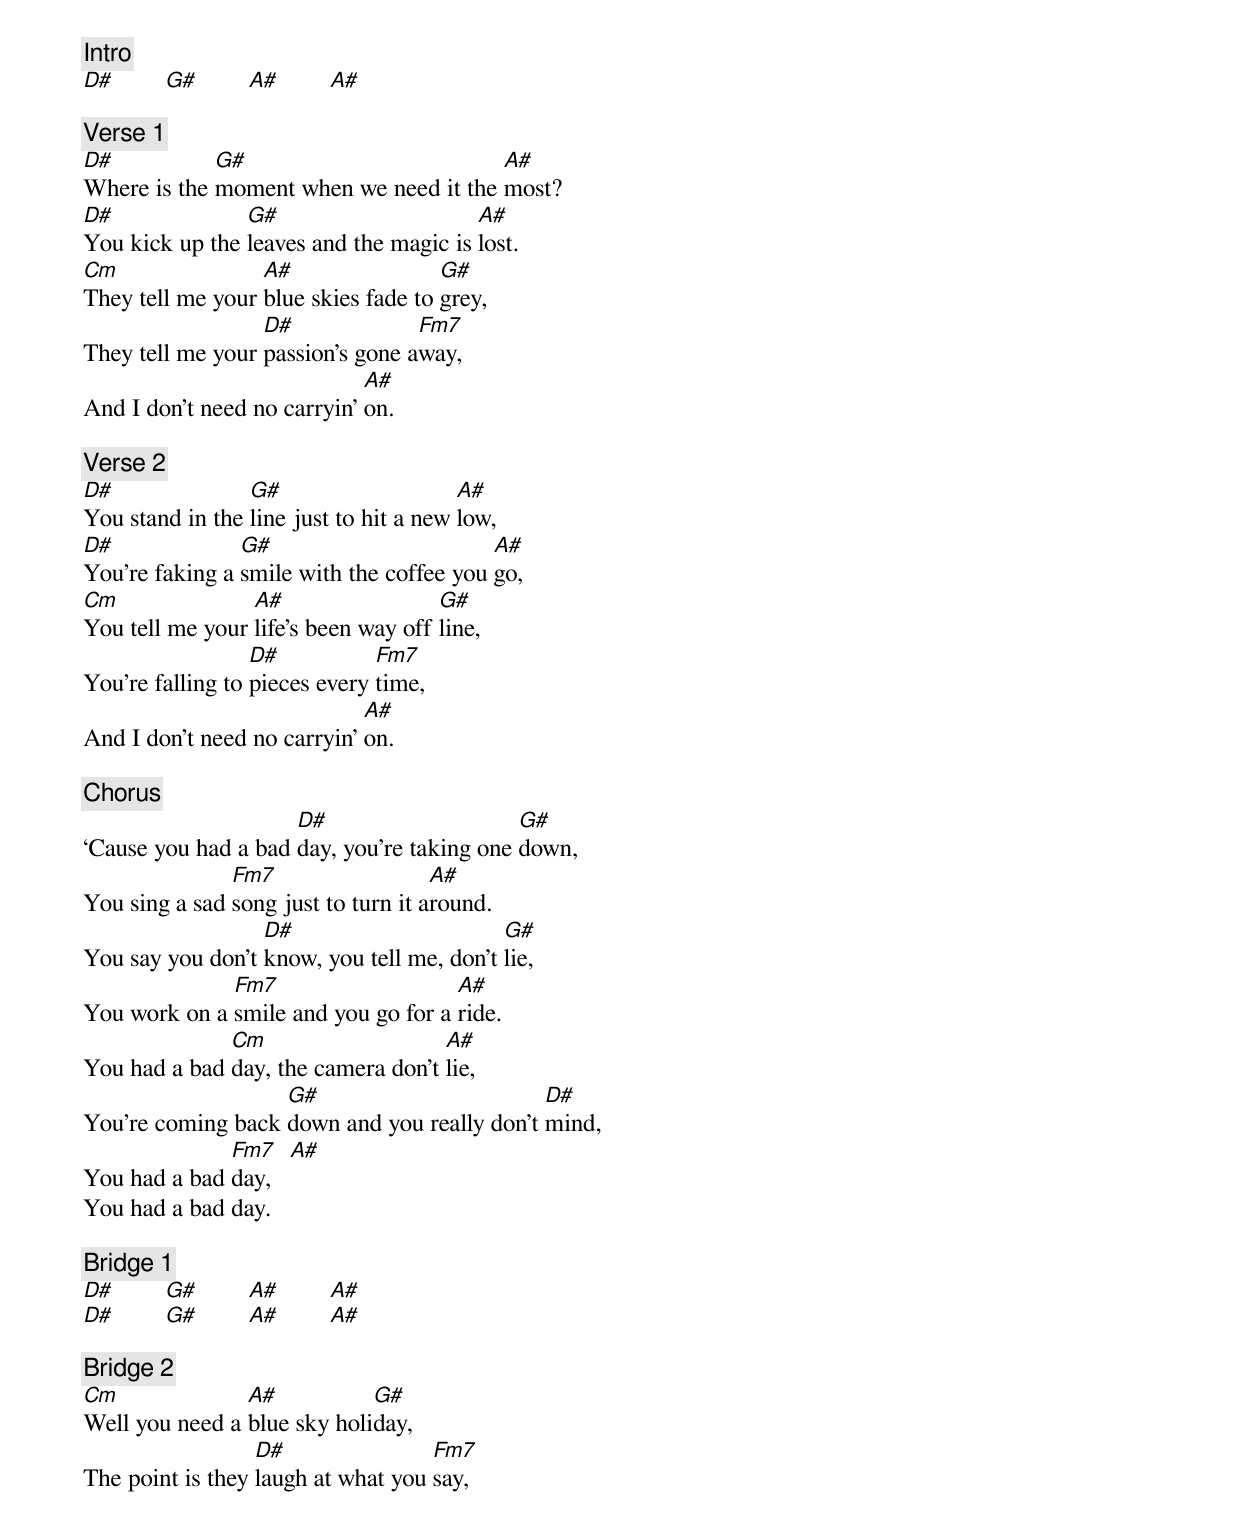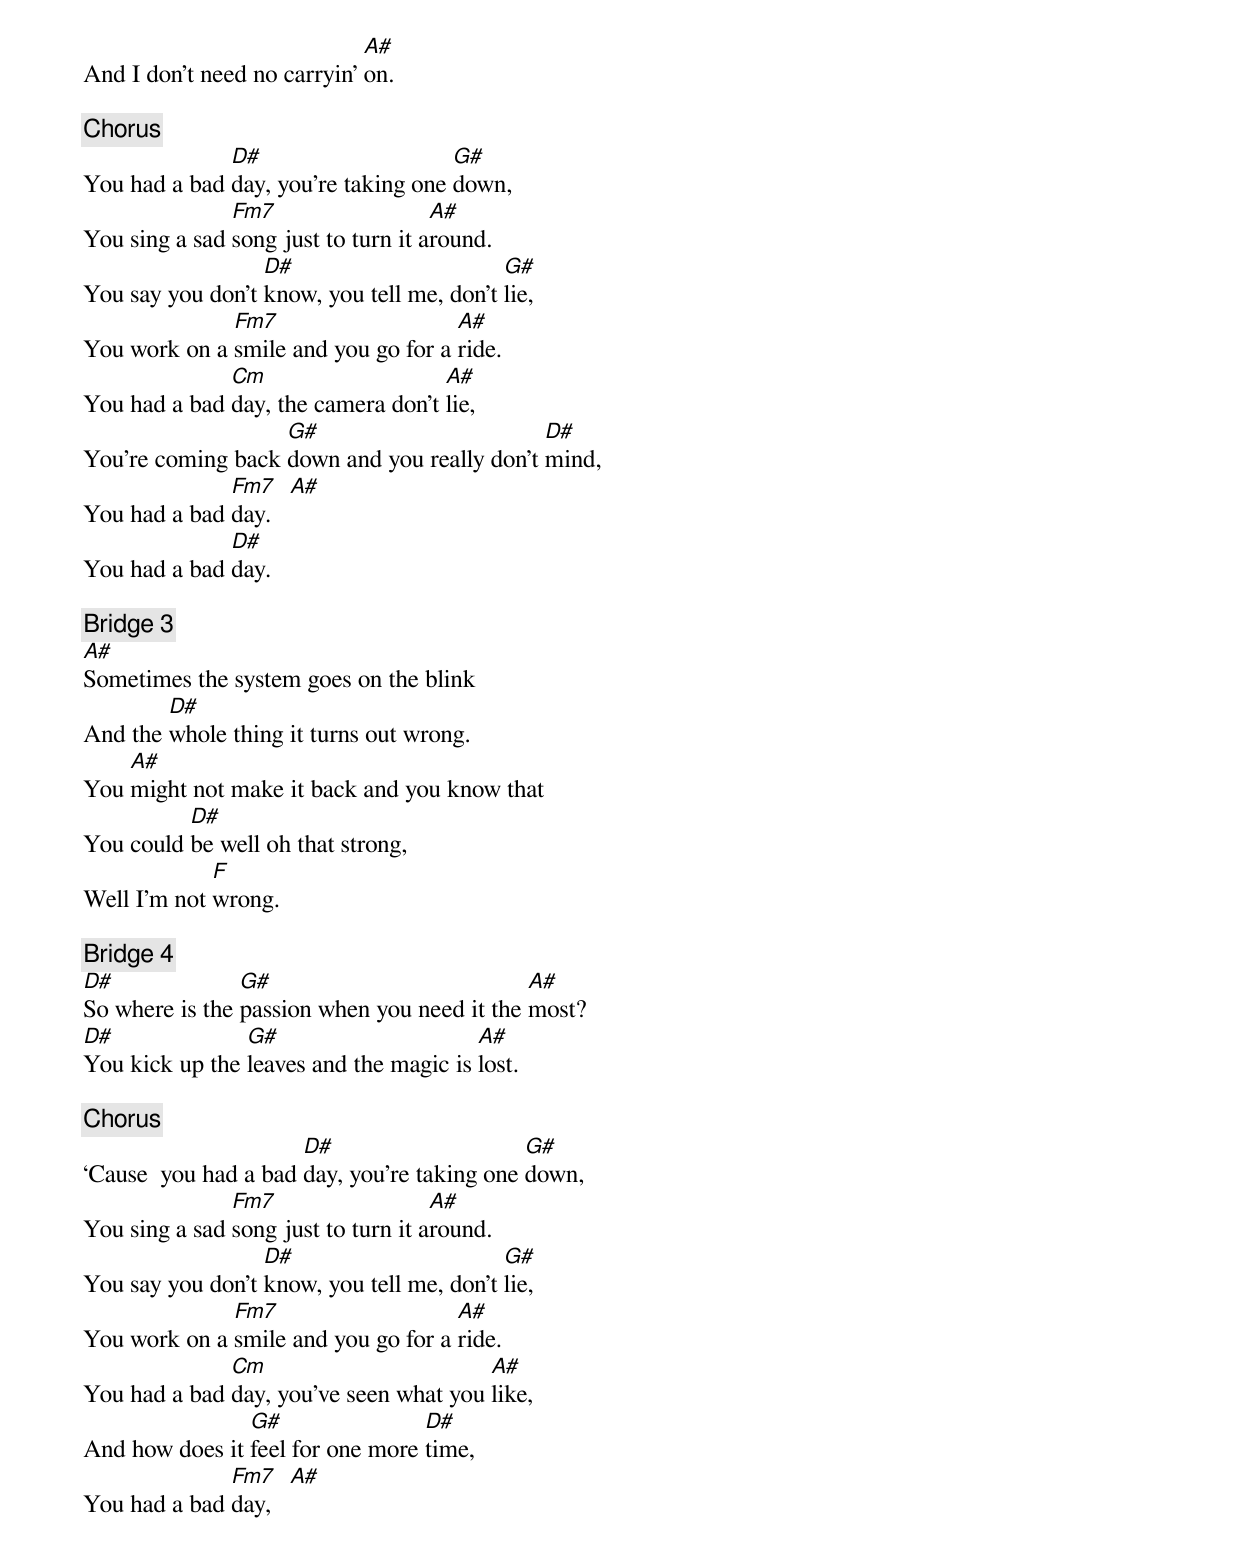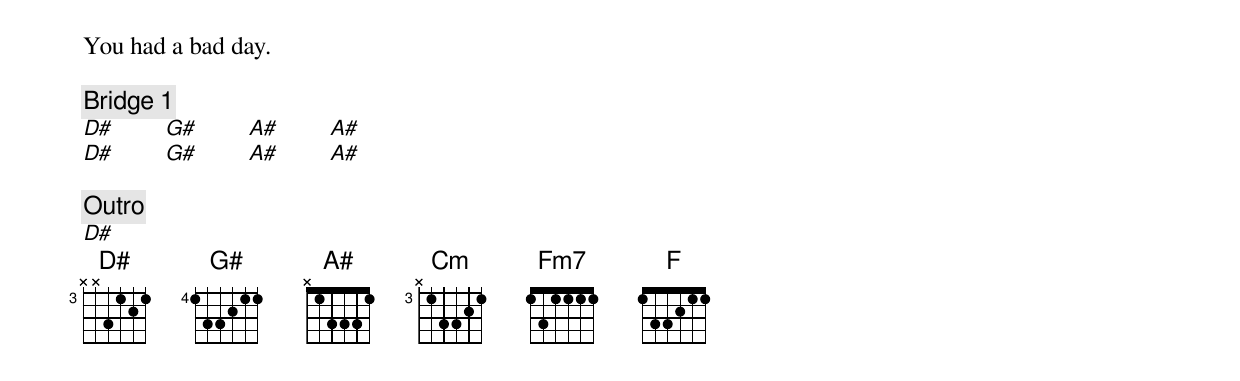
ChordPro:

{c: Intro}
[D#]        [G#]        [A#]        [A#]

{c: Verse 1}
[D#]Where is the [G#]moment when we need it the [A#]most?
[D#]You kick up the [G#]leaves and the magic is [A#]lost.
[Cm]They tell me your [A#]blue skies fade to [G#]grey,
They tell me your [D#]passion's gone a[Fm7]way,
And I don't need no carryin’ [A#]on.

{c: Verse 2}
[D#]You stand in the [G#]line just to hit a new [A#]low,
[D#]You're faking a [G#]smile with the coffee you [A#]go,
[Cm]You tell me your [A#]life's been way off [G#]line,
You're falling to [D#]pieces every [Fm7]time,
And I don't need no carryin' [A#]on.

{c: Chorus}
‘Cause you had a bad [D#]day, you're taking one [G#]down,
You sing a sad [Fm7]song just to turn it a[A#]round.
You say you don't [D#]know, you tell me, don't [G#]lie,
You work on a [Fm7]smile and you go for a [A#]ride.
You had a bad [Cm]day, the camera don't [A#]lie,
You're coming back [G#]down and you really don't [D#]mind,
You had a bad [Fm7]day,   [A#]
You had a bad day.

{c: Bridge 1}
[D#]        [G#]        [A#]        [A#]
[D#]        [G#]        [A#]        [A#]

{c: Bridge 2}
[Cm]Well you need a [A#]blue sky holi[G#]day,
The point is they [D#]laugh at what you [Fm7]say,
And I don't need no carryin' [A#]on.

{c: Chorus}
You had a bad [D#]day, you're taking one [G#]down,
You sing a sad [Fm7]song just to turn it a[A#]round.
You say you don't [D#]know, you tell me, don't [G#]lie,
You work on a [Fm7]smile and you go for a [A#]ride.
You had a bad [Cm]day, the camera don't [A#]lie,
You're coming back [G#]down and you really don't [D#]mind,
You had a bad [Fm7]day.   [A#]
You had a bad [D#]day.

{c: Bridge 3}
[A#]Sometimes the system goes on the blink
And the [D#]whole thing it turns out wrong.
You [A#]might not make it back and you know that
You could [D#]be well oh that strong,
Well I'm not [F]wrong.

{c: Bridge 4}
[D#]So where is the [G#]passion when you need it the [A#]most?
[D#]You kick up the [G#]leaves and the magic is [A#]lost.

{c: Chorus}
‘Cause  you had a bad [D#]day, you're taking one [G#]down,
You sing a sad [Fm7]song just to turn it a[A#]round.
You say you don't [D#]know, you tell me, don't [G#]lie,
You work on a [Fm7]smile and you go for a [A#]ride.
You had a bad [Cm]day, you've seen what you [A#]like,
And how does it [G#]feel for one more [D#]time,
You had a bad [Fm7]day,   [A#]
You had a bad day.

{c: Bridge 1}
[D#]        [G#]        [A#]        [A#]
[D#]        [G#]        [A#]        [A#]

{c: Outro}
[D#]
